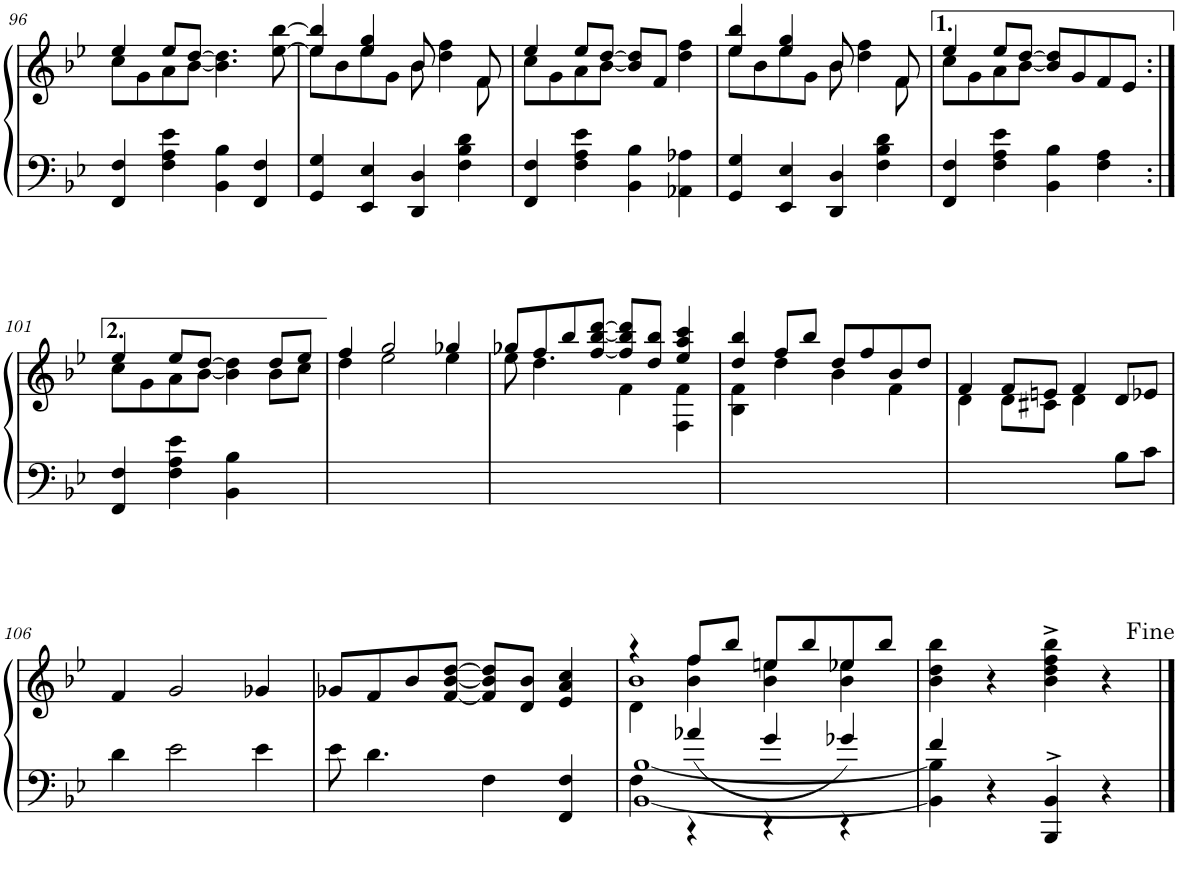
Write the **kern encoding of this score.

**kern	**kern
*part1	*part1
*staff2	*staff1
*I"Piano	*
*I'Pno.	*
!!LO:PB:g=z
*clefF4	*clefG2
*k[b-e-]	*k[b-e-]
*M4/4	*M4/4
*met(c)	*met(c)
=96	=96
*	*^
4FF/ 4F/	4ee-/	8cc\L
.	.	8g\
4F\ 4A\ 4e-\	8ee-/L	8a\
.	[8dd/J	[8b-\J
4BB-\ 4B-\	4.b-\] 4.dd\]	2ryy
4FF/ 4F/	.	.
.	[8ee-\ [>8bb-\	.
=97	=97	=97
4GG/ 4G/	4ee-/] 4bb-/]	8ee-\L
.	.	8b-\
4EE-/ 4E-/	4ee-/ 4gg/	8ee-\
.	.	8g\J
4DD/ 4D/	8b-\	8b-/
.	4dd\ 4ff\	4ryy
4F\ 4B-\ 4d\	.	.
.	8f/	8f\
=98	=98	=98
4FF/ 4F/	4ee-/	8cc\L
.	.	8g\
4F\ 4A\ 4e-\	8ee-/L	8a\
.	[8dd/J	[8b-\J
4BB-\ 4B-\	8b-/] 8dd/]L	2ryy
.	8f/J	.
4AA-X\ 4A-X\	4dd\ 4ff\	.
=99	=99	=99
4GG/ 4G/	4ee-/ 4bb-/	8ee-\L
.	.	8b-\
4EE-/ 4E-/	4ee-/ 4gg/	8ee-\
.	.	8g\J
4DD/ 4D/	8b-/	8b-\
.	4dd\ 4ff\	8ryy
4F\ 4B-\ 4d\	.	8ryy
.	8f/	8f\
=100	=100	=100
4FF/ 4F/	4ee-/	8cc\L
.	.	8g\
4F\ 4A\ 4e-\	8ee-/L	8a\
.	[8dd/J	[8b-\J
4BB-\ 4B-\	8b-/] 8dd/]L	2ryy
.	8g/	.
4F\ 4A\	8f/	.
.	8e-/J	.
!!LO:LB:g=z
=101:|!	=101:|!	=101:|!
*	*	*^
4FF/ 4F/	4ee-/	8cc\L	2.ryy
.	.	8g\	.
4F\ 4A\ 4e-\	8ee-/L	8a\	.
.	[8dd/J	[8b-\J	.
4BB-\ 4B-\	4b-\] 4dd\]	2ryy	.
4ryy	8dd/L	.	8b-\L
.	8ee-/J	.	8cc\J
*	*	*v	*v
=102	=102	=102
1ryy	4ff/	4dd\
.	2gg/	2ee-\
.	4gg-X/	4ee-\
=103	=103	=103
1ryy	8gg-X/L	8ee-\
.	8ff/	4.dd\
.	8bb-/	.
.	[8ff/ [8bb-/ [8ddd/J	.
.	8ff/] 8bb-/] 8ddd/]L	4f\
.	8dd/ 8bb-/J	.
.	4ee-/ 4aa/ 4ccc/	4F\ 4f\
=104	=104	=104
1ryy	4dd/ 4bb-/	4B-\ 4f\
.	8ff/L	4dd\
.	8bb-/J	.
.	8dd/L	4b-\
.	8ff/	.
.	8b-/	4f\
.	8dd/J	.
=105	=105	=105
2.ryy	4f/	4d\
.	8f/L	8d\L
.	8en/J	8c#X\J
.	4f/	4d\
8B-\L	8d/L	4ryy
8c\J	8e-X/J	.
*	*v	*v
!!LO:LB:g=z
=106	=106
4d\	4f/
2e-\	2g/
4e-\	4g-X/
=107	=107
8e-\	8g-X/L
4.d\	8f/
.	8b-/
.	[8f/ [<8b-/ [8dd/J
4F\	8f/] 8b-/] 8dd/]L
.	8d/ 8b-/J
4FF/ 4F/	4e-/ 4a/ 4cc/
=108	=108
*^	*^
*	*^	*	*^
[<1BB- [<1B-	4F\	4ryy	4r	4d\	1b-
.	4r	4a-X/	8ff/L	4b-\ 4ff\	.
.	.	.	8bb-/J	.	.
.	4r	4g/	8een/L	4b-\ 4ee\	.
.	.	.	8bb-/	.	.
.	4r	4g-X/	8ee-X/	4b-\ 4ee-\	.
.	.	.	8bb-/J	.	.
*	*v	*v	*	*	*
*	*	*v	*v	*v
=109	=109	=109
4BB-\] 4B-\]	4f/	4b-\ 4dd\ 4bb-\
4r	4ryy	4r
4BBB-/;<^> 4BB-/;<^>	4ryy	4b-\;<^ 4dd\;<^ 4ff\;<^ 4bb-\;<^
4r	4ryy	4r
*v	*v	*
==	==
*-	*-
